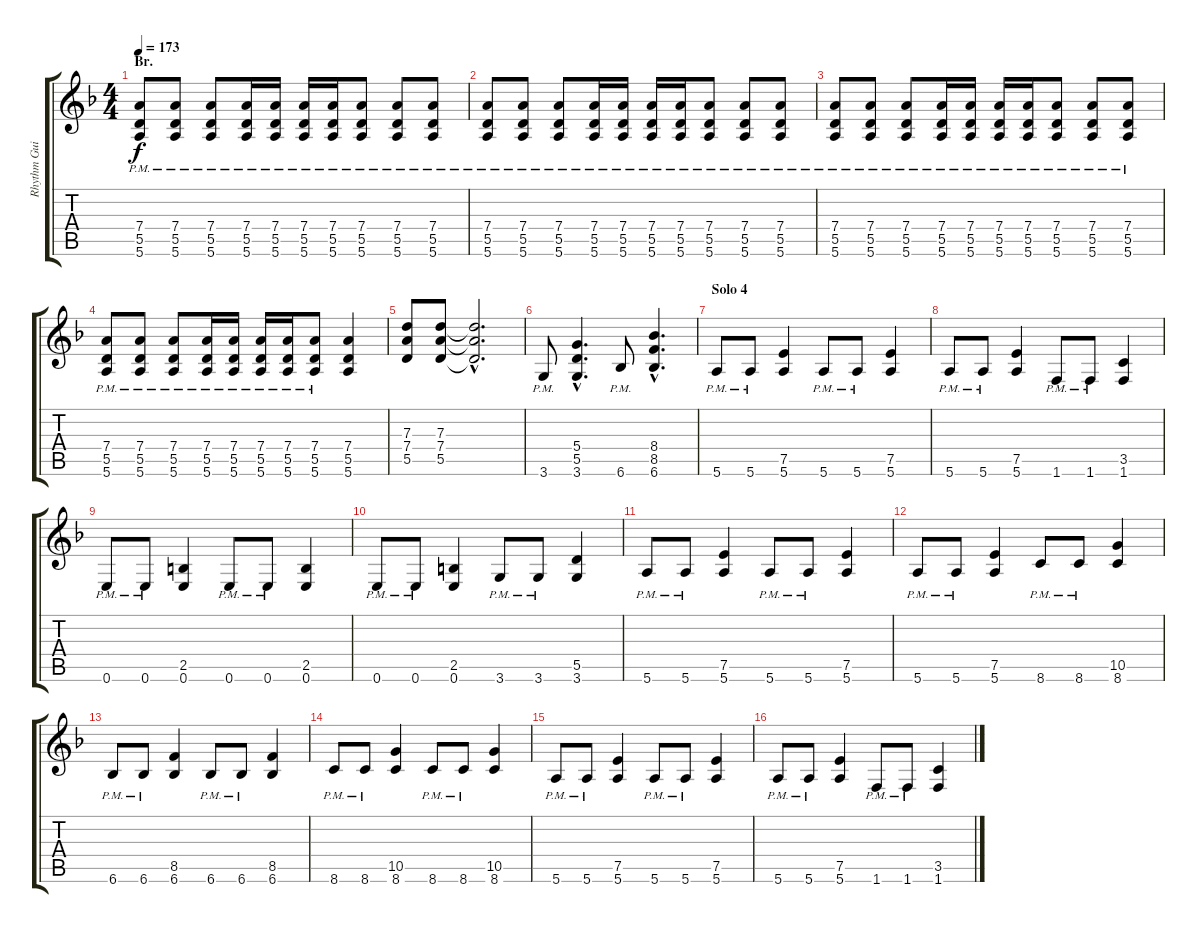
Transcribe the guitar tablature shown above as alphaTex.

\track ("Rhythm Guitar 2" "Rhythm Gui") {instrument distortionguitar}
\staff {score tabs}
\tuning (E4 B3 G3 D3 A2 E2) {hide}
\ts (4 4)
\section ("" "Br.")
\tempo 173
\clef g2
\ks dminor
(7.4{pm} 5.5{pm} 5.6{pm}).8{dy f} (7.4{pm} 5.5{pm} 5.6{pm}).8 (7.4{pm} 5.5{pm} 5.6{pm}).8 (7.4{pm} 5.5{pm} 5.6{pm}).16 (7.4{pm} 5.5{pm} 5.6{pm}).16 (7.4{pm} 5.5{pm} 5.6{pm}).16 (7.4{pm} 5.5{pm} 5.6{pm}).16 (7.4{pm} 5.5{pm} 5.6{pm}).8 (7.4{pm} 5.5{pm} 5.6{pm}).8 (7.4{pm} 5.5{pm} 5.6{pm}).8 |
(7.4{pm} 5.5{pm} 5.6{pm}).8 (7.4{pm} 5.5{pm} 5.6{pm}).8 (7.4{pm} 5.5{pm} 5.6{pm}).8 (7.4{pm} 5.5{pm} 5.6{pm}).16 (7.4{pm} 5.5{pm} 5.6{pm}).16 (7.4{pm} 5.5{pm} 5.6{pm}).16 (7.4{pm} 5.5{pm} 5.6{pm}).16 (7.4{pm} 5.5{pm} 5.6{pm}).8 (7.4{pm} 5.5{pm} 5.6{pm}).8 (7.4{pm} 5.5{pm} 5.6{pm}).8 |
(7.4{pm} 5.5{pm} 5.6{pm}).8 (7.4{pm} 5.5{pm} 5.6{pm}).8 (7.4{pm} 5.5{pm} 5.6{pm}).8 (7.4{pm} 5.5{pm} 5.6{pm}).16 (7.4{pm} 5.5{pm} 5.6{pm}).16 (7.4{pm} 5.5{pm} 5.6{pm}).16 (7.4{pm} 5.5{pm} 5.6{pm}).16 (7.4{pm} 5.5{pm} 5.6{pm}).8 (7.4{pm} 5.5{pm} 5.6{pm}).8 (7.4{pm} 5.5{pm} 5.6{pm}).8 |
(7.4{pm} 5.5{pm} 5.6{pm}).8 (7.4{pm} 5.5{pm} 5.6{pm}).8 (7.4{pm} 5.5{pm} 5.6{pm}).8 (7.4{pm} 5.5{pm} 5.6{pm}).16 (7.4{pm} 5.5{pm} 5.6{pm}).16 (7.4{pm} 5.5{pm} 5.6{pm}).16 (7.4{pm} 5.5{pm} 5.6{pm}).16 (7.4{pm} 5.5{pm} 5.6{pm}).8 (7.4 5.5 5.6).4 |
(7.3 7.4 5.5).8 (7.3 7.4 5.5).8 (7.3{hac t} 7.4{hac t} 5.5{hac t}).2{d} |
3.6{pm}.8 (5.4{hac} 5.5{hac} 3.6{hac}).4{d} 6.6{pm}.8 (8.4{hac} 8.5{hac} 6.6{hac}).4{d} |
\section ("" "Solo 4")
5.6{pm}.8 5.6{pm}.8 (7.5 5.6).4 5.6{pm}.8 5.6{pm}.8 (7.5 5.6).4 |
5.6{pm}.8 5.6{pm}.8 (7.5 5.6).4 1.6{pm}.8 1.6{pm}.8 (3.5 1.6).4 |
0.6{pm}.8 0.6{pm}.8 (2.5 0.6).4 0.6{pm}.8 0.6{pm}.8 (2.5 0.6).4 |
0.6{pm}.8 0.6{pm}.8 (2.5 0.6).4 3.6{pm}.8 3.6{pm}.8 (5.5 3.6).4 |
5.6{pm}.8 5.6{pm}.8 (7.5 5.6).4 5.6{pm}.8 5.6{pm}.8 (7.5 5.6).4 |
5.6{pm}.8 5.6{pm}.8 (7.5 5.6).4 8.6{pm}.8 8.6{pm}.8 (10.5 8.6).4 |
6.6{pm}.8 6.6{pm}.8 (8.5 6.6).4 6.6{pm}.8 6.6{pm}.8 (8.5 6.6).4 |
8.6{pm}.8 8.6{pm}.8 (10.5 8.6).4 8.6{pm}.8 8.6{pm}.8 (10.5 8.6).4 |
5.6{pm}.8 5.6{pm}.8 (7.5 5.6).4 5.6{pm}.8 5.6{pm}.8 (7.5 5.6).4 |
5.6{pm}.8 5.6{pm}.8 (7.5 5.6).4 1.6{pm}.8 1.6{pm}.8 (3.5 1.6).4
